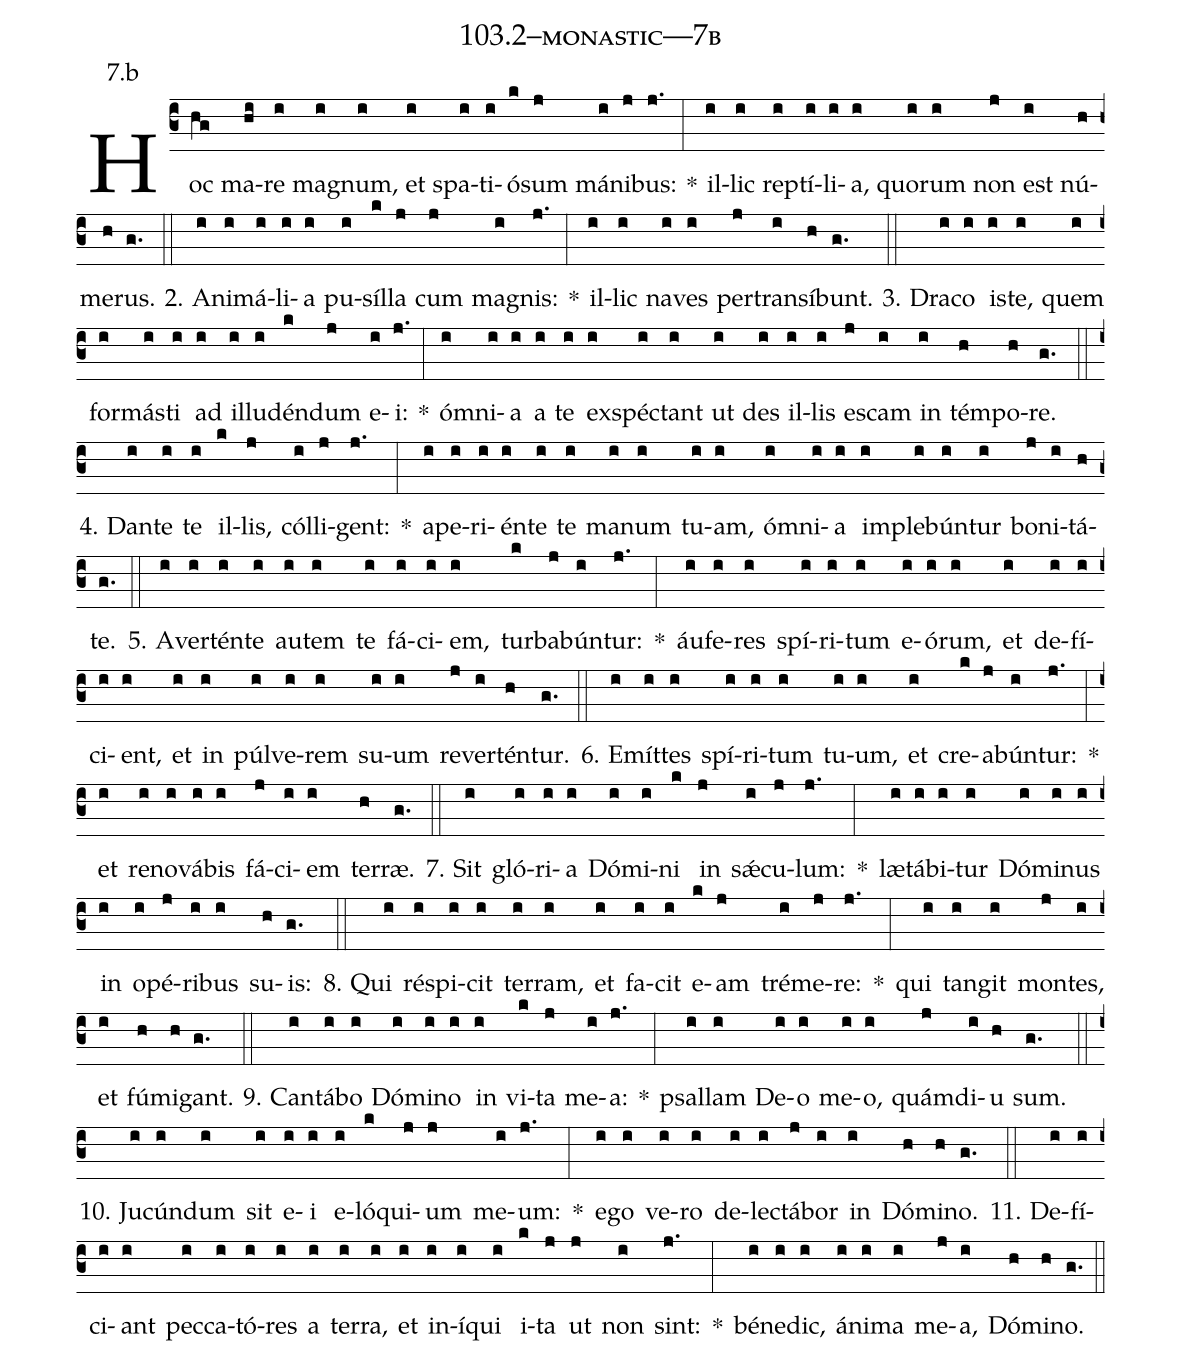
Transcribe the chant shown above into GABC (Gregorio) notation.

name: 103.2--monastic---7b;
annotation: 7.b;
%%
(c3)Hoc(hg) ma(hi)re(i) ma(i)gnum,(i) et(i) spa(i)ti(i)ó(k)sum(j) má(i)ni(j)bus:(j.) *(:) il(i)lic(i) rep(i)tí(i)li(i)a,(i) quo(i)rum(i) non(j) est(i) nú(h)me(h)rus.(g.) (::)
2. A(i)ni(i)má(i)li(i)a(i) pu(i)síl(k)la(j) cum(j) ma(i)gnis:(j.) *(:) il(i)lic(i) na(i)ves(i) per(j)trans(i)í(h)bunt.(g.) (::)
3. Dra(i)co(i) is(i)te,(i) quem(i) for(i)más(i)ti(i) ad(i) il(i)lu(i)dén(k)dum(j) e(i)i:(j.) *(:) óm(i)ni(i)a(i) a(i) te(i) ex(i)spéc(i)tant(i) ut(i) des(i) il(i)lis(i) es(j)cam(i) in(i) tém(h)po(h)re.(g.) (::)
4. Dan(i)te(i) te(i) il(k)lis,(j) cól(i)li(j)gent:(j.) *(:) a(i)pe(i)ri(i)én(i)te(i) te(i) ma(i)num(i) tu(i)am,(i) óm(i)ni(i)a(i) im(i)ple(i)bún(i)tur(i) bo(j)ni(i)tá(h)te.(g.) (::)
5. A(i)ver(i)tén(i)te(i) au(i)tem(i) te(i) fá(i)ci(i)em,(i) tur(k)ba(j)bún(i)tur:(j.) *(:) áu(i)fe(i)res(i) spí(i)ri(i)tum(i) e(i)ó(i)rum,(i) et(i) de(i)fí(i)ci(i)ent,(i) et(i) in(i) púl(i)ve(i)rem(i) su(i)um(i) re(j)ver(i)tén(h)tur.(g.) (::)
6. E(i)mít(i)tes(i) spí(i)ri(i)tum(i) tu(i)um,(i) et(i) cre(k)a(j)bún(i)tur:(j.) *(:) et(i) re(i)no(i)vá(i)bis(i) fá(j)ci(i)em(i) ter(h)ræ.(g.) (::)
7. Sit(i) gló(i)ri(i)a(i) Dó(i)mi(i)ni(k) in(j) sǽ(i)cu(j)lum:(j.) *(:) læ(i)tá(i)bi(i)tur(i) Dó(i)mi(i)nus(i) in(i) o(i)pé(j)ri(i)bus(i) su(h)is:(g.) (::)
8. Qui(i) ré(i)spi(i)cit(i) ter(i)ram,(i) et(i) fa(i)cit(i) e(k)am(j) tré(i)me(j)re:(j.) *(:) qui(i) tan(i)git(i) mon(j)tes,(i) et(i) fú(h)mi(h)gant.(g.) (::)
9. Can(i)tá(i)bo(i) Dó(i)mi(i)no(i) in(i) vi(k)ta(j) me(i)a:(j.) *(:) psal(i)lam(i) De(i)o(i) me(i)o,(i) quám(j)di(i)u(h) sum.(g.) (::)
10. Ju(i)cún(i)dum(i) sit(i) e(i)i(i) e(i)ló(k)qui(j)um(j) me(i)um:(j.) *(:) e(i)go(i) ve(i)ro(i) de(i)lec(i)tá(j)bor(i) in(i) Dó(h)mi(h)no.(g.) (::)
11. De(i)fí(i)ci(i)ant(i) pec(i)ca(i)tó(i)res(i) a(i) ter(i)ra,(i) et(i) in(i)í(i)qui(i) i(k)ta(j) ut(j) non(i) sint:(j.) *(:) bé(i)ne(i)dic,(i) á(i)ni(i)ma(i) me(j)a,(i) Dó(h)mi(h)no.(g.) (::)
